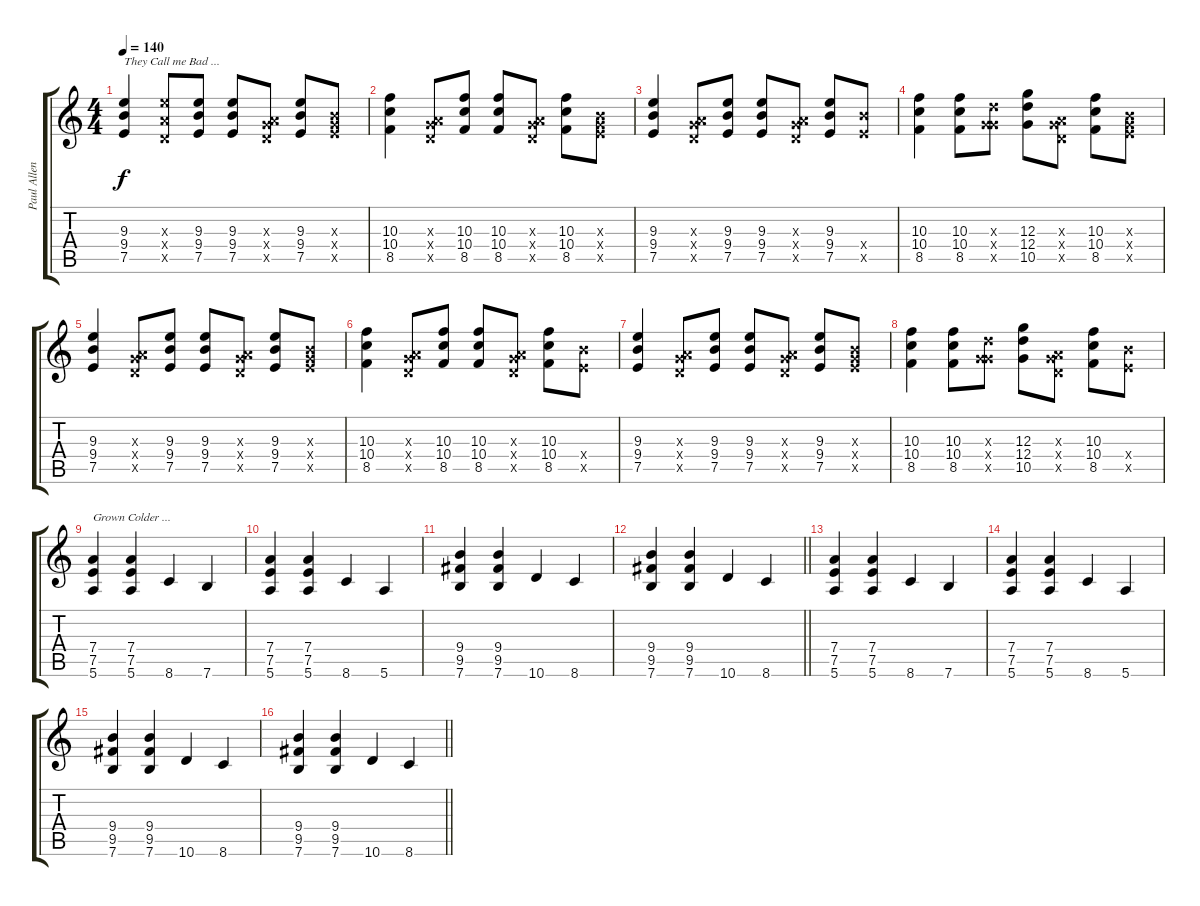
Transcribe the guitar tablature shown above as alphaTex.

\track ("Paul Allender" "Paul Allen") {instrument distortionguitar}
\staff {score tabs}
\tuning (E4 B3 G3 D3 A2 E2) {hide}
\ts (4 4)
\tempo 140
\clef g2
\ks c
(9.3 9.4 7.5).4{txt "They Call me Bad ..." dy f} (9.3{x} 7.4{x} 5.5{x}).8 (9.3 9.4 7.5).8 (9.3 9.4 7.5).8 (0.3{x} 7.4{x} 5.5{x}).8 (9.3 9.4 7.5).8 (0.3{x} 9.4{x} 7.5{x}).8 |
(10.3 10.4 8.5).4 (0.3{x} 7.4{x} 5.5{x}).8 (10.3 10.4 8.5).8 (10.3 10.4 8.5).8 (0.3{x} 7.4{x} 5.5{x}).8 (10.3 10.4 8.5).8 (0.3{x} 9.4{x} 7.5{x}).8 |
(9.3 9.4 7.5).4 (0.3{x} 7.4{x} 5.5{x}).8 (9.3 9.4 7.5).8 (9.3 9.4 7.5).8 (0.3{x} 7.4{x} 5.5{x}).8 (9.3 9.4 7.5).8 (9.4{x} 7.5{x}).8 |
(10.3 10.4 8.5).4 (10.3 10.4 8.5).8 (0.3{x} 12.4{x} 10.5{x}).8 (12.3 12.4 10.5).8 (0.3{x} 7.4{x} 5.5{x}).8 (10.3 10.4 8.5).8 (0.3{x} 9.4{x} 7.5{x}).8 |
(9.3 9.4 7.5).4 (0.3{x} 7.4{x} 5.5{x}).8 (9.3 9.4 7.5).8 (9.3 9.4 7.5).8 (0.3{x} 7.4{x} 5.5{x}).8 (9.3 9.4 7.5).8 (0.3{x} 9.4{x} 7.5{x}).8 |
(10.3 10.4 8.5).4 (0.3{x} 7.4{x} 5.5{x}).8 (10.3 10.4 8.5).8 (10.3 10.4 8.5).8 (0.3{x} 7.4{x} 5.5{x}).8 (10.3 10.4 8.5).8 (9.4{x} 7.5{x}).8 |
(9.3 9.4 7.5).4 (0.3{x} 7.4{x} 5.5{x}).8 (9.3 9.4 7.5).8 (9.3 9.4 7.5).8 (0.3{x} 7.4{x} 5.5{x}).8 (9.3 9.4 7.5).8 (0.3{x} 9.4{x} 7.5{x}).8 |
(10.3 10.4 8.5).4 (10.3 10.4 8.5).8 (0.3{x} 12.4{x} 10.5{x}).8 (12.3 12.4 10.5).8 (0.3{x} 7.4{x} 5.5{x}).8 (10.3 10.4 8.5).8 (9.4{x} 7.5{x}).8 |
(7.4 7.5 5.6).4{txt "Grown Colder ..."} (7.4 7.5 5.6).4 8.6.4 7.6.4 |
(7.4 7.5 5.6).4 (7.4 7.5 5.6).4 8.6.4 5.6.4 |
(9.4 9.5 7.6).4 (9.4 9.5 7.6).4 10.6.4 8.6.4 |
\barLineRight lightlight
(9.4 9.5 7.6).4 (9.4 9.5 7.6).4 10.6.4 8.6.4 |
(7.4 7.5 5.6).4 (7.4 7.5 5.6).4 8.6.4 7.6.4 |
(7.4 7.5 5.6).4 (7.4 7.5 5.6).4 8.6.4 5.6.4 |
(9.4 9.5 7.6).4 (9.4 9.5 7.6).4 10.6.4 8.6.4 |
\barLineRight lightlight
(9.4 9.5 7.6).4 (9.4 9.5 7.6).4 10.6.4 8.6.4
